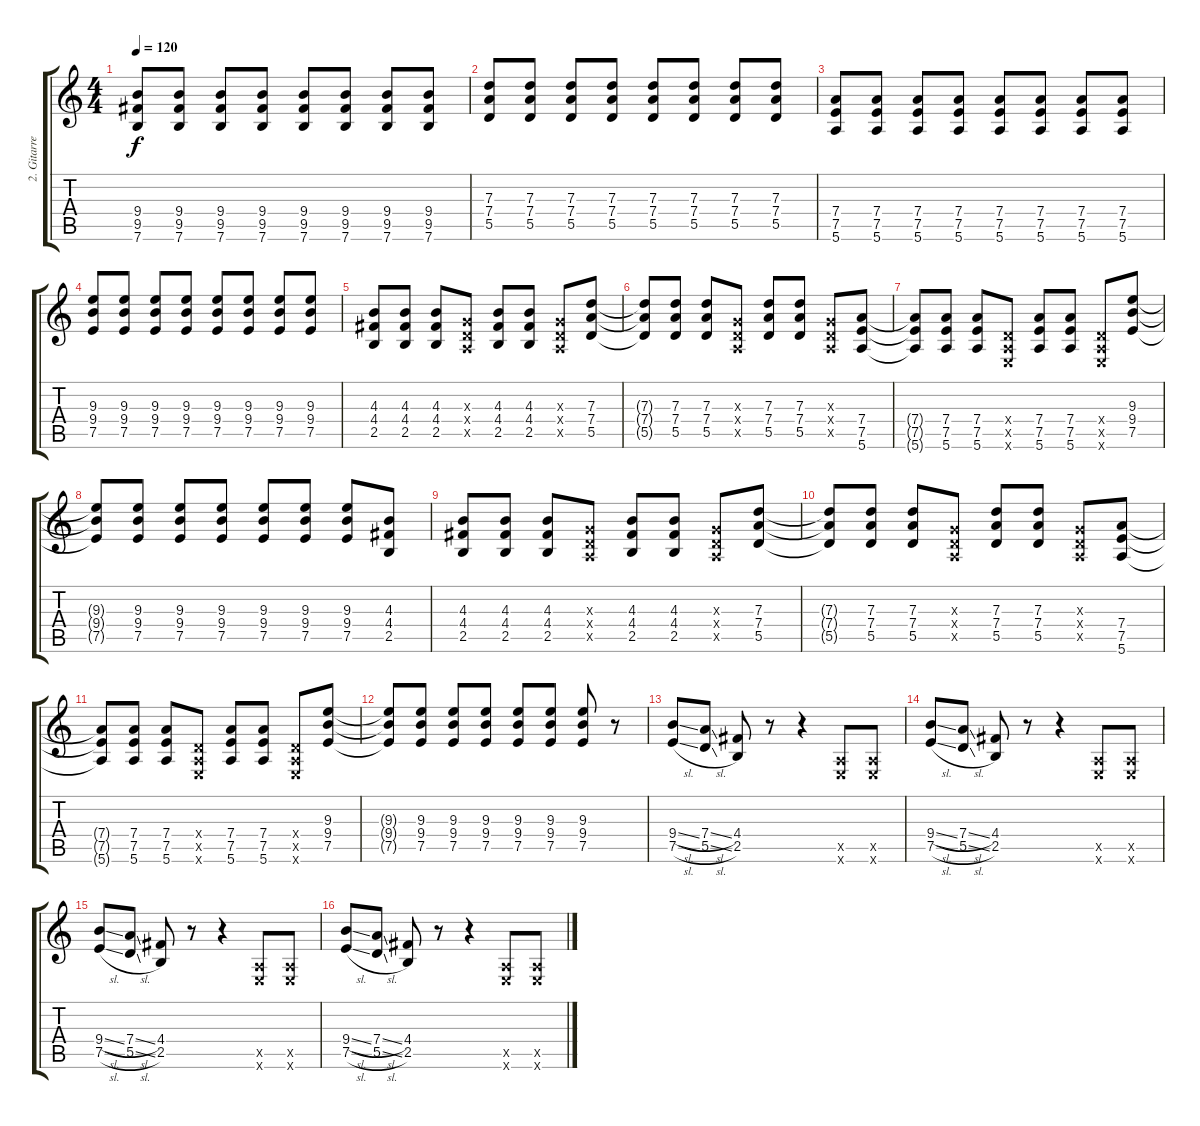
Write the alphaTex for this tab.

\track ("2. Gitarre" "2. Gitarre") {instrument overdrivenguitar}
\staff {score tabs}
\tuning (E4 B3 G3 D3 A2 E2) {hide}
\ts (4 4)
\tempo 120
\clef g2
\ks c
(9.4 9.5 7.6).8{dy f} (9.4 9.5 7.6).8 (9.4 9.5 7.6).8 (9.4 9.5 7.6).8 (9.4 9.5 7.6).8 (9.4 9.5 7.6).8 (9.4 9.5 7.6).8 (9.4 9.5 7.6).8 |
(7.3 7.4 5.5).8 (7.3 7.4 5.5).8 (7.3 7.4 5.5).8 (7.3 7.4 5.5).8 (7.3 7.4 5.5).8 (7.3 7.4 5.5).8 (7.3 7.4 5.5).8 (7.3 7.4 5.5).8 |
(7.4 7.5 5.6).8 (7.4 7.5 5.6).8 (7.4 7.5 5.6).8 (7.4 7.5 5.6).8 (7.4 7.5 5.6).8 (7.4 7.5 5.6).8 (7.4 7.5 5.6).8 (7.4 7.5 5.6).8 |
(9.3 9.4 7.5).8 (9.3 9.4 7.5).8 (9.3 9.4 7.5).8 (9.3 9.4 7.5).8 (9.3 9.4 7.5).8 (9.3 9.4 7.5).8 (9.3 9.4 7.5).8 (9.3 9.4 7.5).8 |
(4.3 4.4 2.5).8 (4.3 4.4 2.5).8 (4.3 4.4 2.5).8 (0.3{x} 0.4{x} 0.5{x}).8 (4.3 4.4 2.5).8 (4.3 4.4 2.5).8 (0.3{x} 0.4{x} 0.5{x}).8 (7.3 7.4 5.5).8 |
(7.3{t} 7.4{t} 5.5{t}).8 (7.3 7.4 5.5).8 (7.3 7.4 5.5).8 (0.3{x} 0.4{x} 0.5{x}).8 (7.3 7.4 5.5).8 (7.3 7.4 5.5).8 (0.3{x} 0.4{x} 0.5{x}).8 (7.4 7.5 5.6).8 |
(7.4{t} 7.5{t} 5.6{t}).8 (7.4 7.5 5.6).8 (7.4 7.5 5.6).8 (0.4{x} 0.5{x} 0.6{x}).8 (7.4 7.5 5.6).8 (7.4 7.5 5.6).8 (0.4{x} 0.5{x} 0.6{x}).8 (9.3 9.4 7.5).8 |
(9.3{t} 9.4{t} 7.5{t}).8 (9.3 9.4 7.5).8 (9.3 9.4 7.5).8 (9.3 9.4 7.5).8 (9.3 9.4 7.5).8 (9.3 9.4 7.5).8 (9.3 9.4 7.5).8 (4.3 4.4 2.5).8 |
(4.3 4.4 2.5).8 (4.3 4.4 2.5).8 (4.3 4.4 2.5).8 (0.3{x} 0.4{x} 0.5{x}).8 (4.3 4.4 2.5).8 (4.3 4.4 2.5).8 (0.3{x} 0.4{x} 0.5{x}).8 (7.3 7.4 5.5).8 |
(7.3{t} 7.4{t} 5.5{t}).8 (7.3 7.4 5.5).8 (7.3 7.4 5.5).8 (0.3{x} 0.4{x} 0.5{x}).8 (7.3 7.4 5.5).8 (7.3 7.4 5.5).8 (0.3{x} 0.4{x} 0.5{x}).8 (7.4 7.5 5.6).8 |
(7.4{t} 7.5{t} 5.6{t}).8 (7.4 7.5 5.6).8 (7.4 7.5 5.6).8 (0.4{x} 0.5{x} 0.6{x}).8 (7.4 7.5 5.6).8 (7.4 7.5 5.6).8 (0.4{x} 0.5{x} 0.6{x}).8 (9.3 9.4 7.5).8 |
(9.3{t} 9.4{t} 7.5{t}).8 (9.3 9.4 7.5).8 (9.3 9.4 7.5).8 (9.3 9.4 7.5).8 (9.3 9.4 7.5).8 (9.3 9.4 7.5).8 (9.3 9.4 7.5).8 r.8 |
(9.4{sl} 7.5{sl}).8 (7.4{sl} 5.5{sl}).8 (4.4 2.5).8 r.8 r.4 (0.5{x} 0.6{x}).8 (0.5{x} 0.6{x}).8 |
(9.4{sl} 7.5{sl}).8 (7.4{sl} 5.5{sl}).8 (4.4 2.5).8 r.8 r.4 (0.5{x} 0.6{x}).8 (0.5{x} 0.6{x}).8 |
(9.4{sl} 7.5{sl}).8 (7.4{sl} 5.5{sl}).8 (4.4 2.5).8 r.8 r.4 (0.5{x} 0.6{x}).8 (0.5{x} 0.6{x}).8 |
(9.4{sl} 7.5{sl}).8 (7.4{sl} 5.5{sl}).8 (4.4 2.5).8 r.8 r.4 (0.5{x} 0.6{x}).8 (0.5{x} 0.6{x}).8
